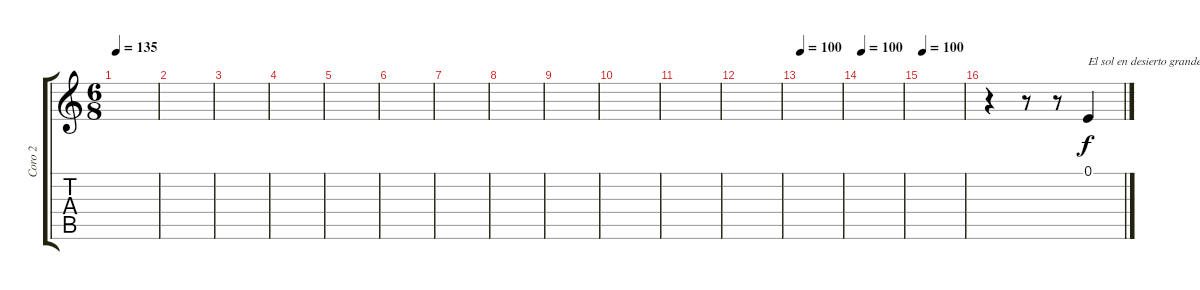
\track ("Coro 2" "Coro 2") {instrument choiraahs}
\staff {score tabs}
\tuning (E4 B3 G3 D3 A2 E2) {hide}
\ts (6 8)
\tempo 135
\clef g2
\ks c
|
|
|
|
|
|
|
|
|
|
|
|
\tempo 100
|
\tempo 100
|
\tempo 100
|
r.4 r.8 r.8 0.1.4{txt "El sol en desierto grande"}
